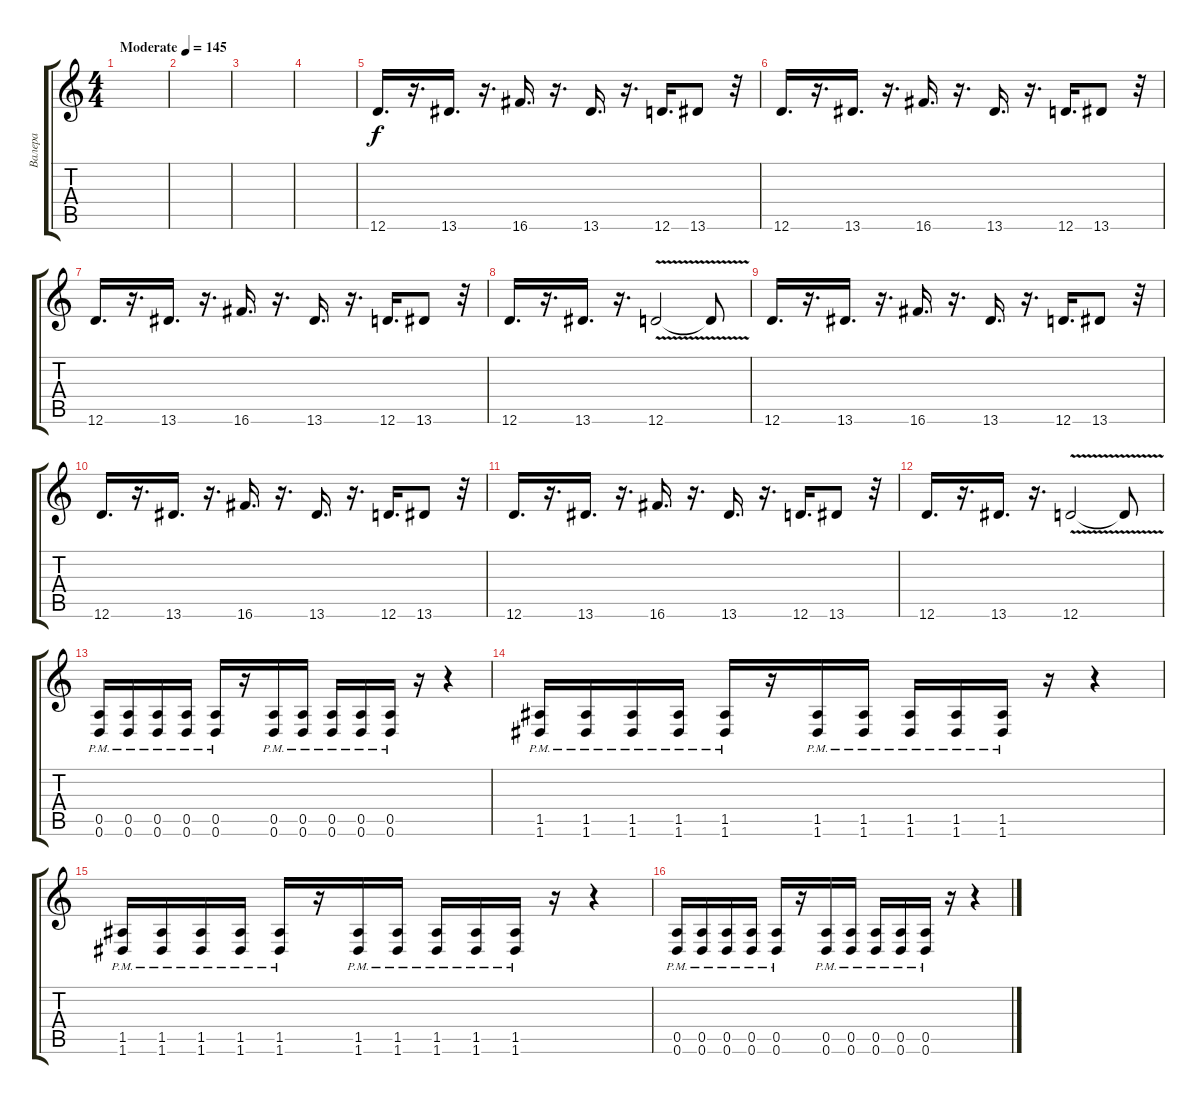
\track ("Валера" "Валера") {instrument distortionguitar}
\staff {score tabs}
\tuning (E4 B3 G3 D3 A2 D2) {hide}
\ts (4 4)
\tempo (145 "Moderate")
\clef g2
\ks c
|
|
|
|
12.6.16{d} r.16{d} 13.6.16{d} r.16{d} 16.6.16{d} r.16{d} 13.6.16{d} r.16{d} 12.6.16{d} 13.6.8 r.32 |
12.6.16{d} r.16{d} 13.6.16{d} r.16{d} 16.6.16{d} r.16{d} 13.6.16{d} r.16{d} 12.6.16{d} 13.6.8 r.32 |
12.6.16{d} r.16{d} 13.6.16{d} r.16{d} 16.6.16{d} r.16{d} 13.6.16{d} r.16{d} 12.6.16{d} 13.6.8 r.32 |
12.6.16{d} r.16{d} 13.6.16{d} r.16{d} 12.6{v}.2 12.6{t}.8 |
12.6.16{d} r.16{d} 13.6.16{d} r.16{d} 16.6.16{d} r.16{d} 13.6.16{d} r.16{d} 12.6.16{d} 13.6.8 r.32 |
12.6.16{d} r.16{d} 13.6.16{d} r.16{d} 16.6.16{d} r.16{d} 13.6.16{d} r.16{d} 12.6.16{d} 13.6.8 r.32 |
12.6.16{d} r.16{d} 13.6.16{d} r.16{d} 16.6.16{d} r.16{d} 13.6.16{d} r.16{d} 12.6.16{d} 13.6.8 r.32 |
12.6.16{d} r.16{d} 13.6.16{d} r.16{d} 12.6{v}.2 12.6{t}.8 |
(0.5{pm} 0.6{pm}).16 (0.5{pm} 0.6{pm}).16 (0.5{pm} 0.6{pm}).16 (0.5{pm} 0.6{pm}).16 (0.5{pm} 0.6{pm}).16 r.16 (0.5{pm} 0.6{pm}).16 (0.5{pm} 0.6{pm}).16 (0.5{pm} 0.6{pm}).16 (0.5{pm} 0.6{pm}).16 (0.5{pm} 0.6{pm}).16 r.16 r.4 |
(1.5{pm} 1.6{pm}).16 (1.5{pm} 1.6{pm}).16 (1.5{pm} 1.6{pm}).16 (1.5{pm} 1.6{pm}).16 (1.5{pm} 1.6{pm}).16 r.16 (1.5{pm} 1.6{pm}).16 (1.5{pm} 1.6{pm}).16 (1.5{pm} 1.6{pm}).16 (1.5{pm} 1.6{pm}).16 (1.5{pm} 1.6{pm}).16 r.16 r.4 |
(1.5{pm} 1.6{pm}).16 (1.5{pm} 1.6{pm}).16 (1.5{pm} 1.6{pm}).16 (1.5{pm} 1.6{pm}).16 (1.5{pm} 1.6{pm}).16 r.16 (1.5{pm} 1.6{pm}).16 (1.5{pm} 1.6{pm}).16 (1.5{pm} 1.6{pm}).16 (1.5{pm} 1.6{pm}).16 (1.5{pm} 1.6{pm}).16 r.16 r.4 |
(0.5{pm} 0.6{pm}).16 (0.5{pm} 0.6{pm}).16 (0.5{pm} 0.6{pm}).16 (0.5{pm} 0.6{pm}).16 (0.5{pm} 0.6{pm}).16 r.16 (0.5{pm} 0.6{pm}).16 (0.5{pm} 0.6{pm}).16 (0.5{pm} 0.6{pm}).16 (0.5{pm} 0.6{pm}).16 (0.5{pm} 0.6{pm}).16 r.16 r.4
